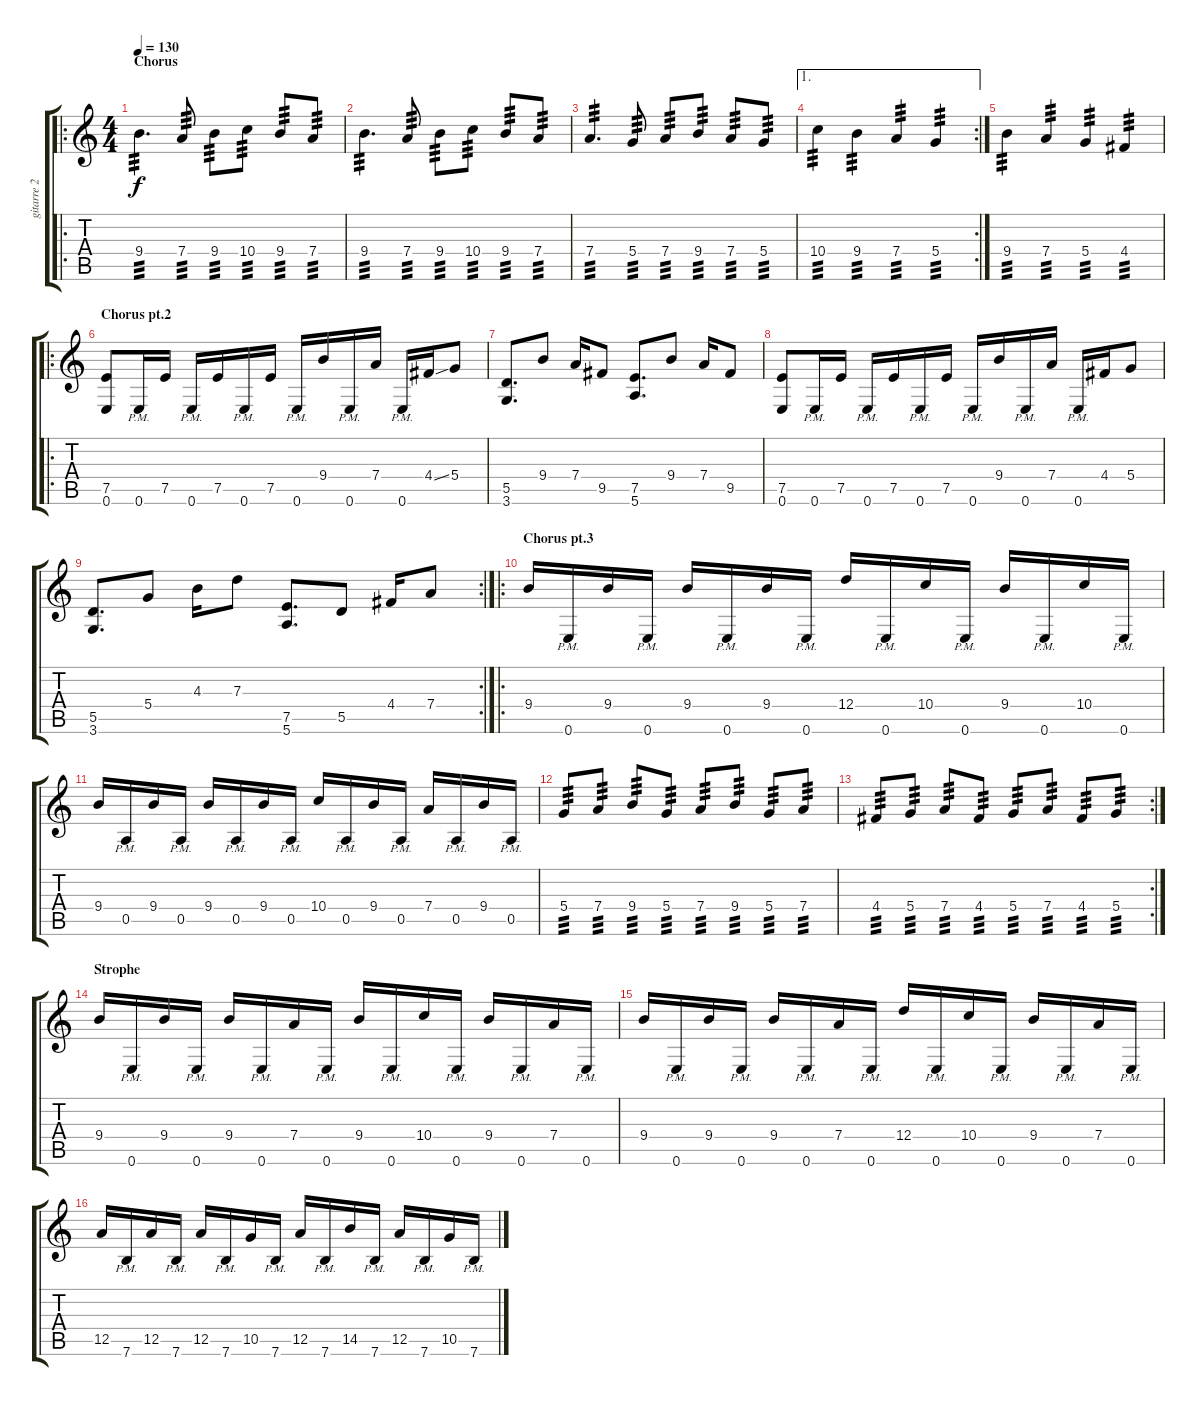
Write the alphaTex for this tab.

\track ("gitarre 2" "gitarre 2") {instrument distortionguitar}
\staff {score tabs}
\tuning (E4 B3 G3 D3 A2 E2) {hide}
\ro
\ts (4 4)
\section ("" "Chorus")
\tempo 130
\clef g2
\ks c
9.4.4{d tp 3 dy f} 7.4.8{tp 3} 9.4.8{tp 3} 10.4.8{tp 3} 9.4.8{tp 3} 7.4.8{tp 3} |
9.4.4{d tp 3} 7.4.8{tp 3} 9.4.8{tp 3} 10.4.8{tp 3} 9.4.8{tp 3} 7.4.8{tp 3} |
7.4.4{d tp 3} 5.4.8{tp 3} 7.4.8{tp 3} 9.4.8{tp 3} 7.4.8{tp 3} 5.4.8{tp 3} |
\ae 1
\rc 2
10.4.4{tp 3} 9.4.4{tp 3} 7.4.4{tp 3} 5.4.4{tp 3} |
9.4.4{tp 3} 7.4.4{tp 3} 5.4.4{tp 3} 4.4.4{tp 3} |
\ro
\section ("" "Chorus pt.2")
(7.5 0.6).8 0.6{pm}.16 7.5.16 0.6{pm}.16 7.5.16 0.6{pm}.16 7.5.16 0.6{pm}.16 9.4.16 0.6{pm}.16 7.4.16 0.6{pm}.16 4.4{ss}.16 5.4.8 |
(5.5 3.6).8{d} 9.4.8 7.4.16 9.5.8 (7.5 5.6).8{d} 9.4.8 7.4.16 9.5.8 |
(7.5 0.6).8 0.6{pm}.16 7.5.16 0.6{pm}.16 7.5.16 0.6{pm}.16 7.5.16 0.6{pm}.16 9.4.16 0.6{pm}.16 7.4.16 0.6{pm}.16 4.4.16 5.4.8 |
\rc 2
(5.5 3.6).8{d} 5.4.8 4.3.16 7.3.8 (7.5 5.6).8{d} 5.5.8 4.4.16 7.4.8 |
\ro
\section ("" "Chorus pt.3")
9.4.16 0.6{pm}.16 9.4.16 0.6{pm}.16 9.4.16 0.6{pm}.16 9.4.16 0.6{pm}.16 12.4.16 0.6{pm}.16 10.4.16 0.6{pm}.16 9.4.16 0.6{pm}.16 10.4.16 0.6{pm}.16 |
9.4.16 0.5{pm}.16 9.4.16 0.5{pm}.16 9.4.16 0.5{pm}.16 9.4.16 0.5{pm}.16 10.4.16 0.5{pm}.16 9.4.16 0.5{pm}.16 7.4.16 0.5{pm}.16 9.4.16 0.5{pm}.16 |
5.4.8{tp 3} 7.4.8{tp 3} 9.4.8{tp 3} 5.4.8{tp 3} 7.4.8{tp 3} 9.4.8{tp 3} 5.4.8{tp 3} 7.4.8{tp 3} |
\rc 2
4.4.8{tp 3} 5.4.8{tp 3} 7.4.8{tp 3} 4.4.8{tp 3} 5.4.8{tp 3} 7.4.8{tp 3} 4.4.8{tp 3} 5.4.8{tp 3} |
\section ("" "Strophe")
9.4.16 0.6{pm}.16 9.4.16 0.6{pm}.16 9.4.16 0.6{pm}.16 7.4.16 0.6{pm}.16 9.4.16 0.6{pm}.16 10.4.16 0.6{pm}.16 9.4.16 0.6{pm}.16 7.4.16 0.6{pm}.16 |
9.4.16 0.6{pm}.16 9.4.16 0.6{pm}.16 9.4.16 0.6{pm}.16 7.4.16 0.6{pm}.16 12.4.16 0.6{pm}.16 10.4.16 0.6{pm}.16 9.4.16 0.6{pm}.16 7.4.16 0.6{pm}.16 |
12.5.16 7.6{pm}.16 12.5.16 7.6{pm}.16 12.5.16 7.6{pm}.16 10.5.16 7.6{pm}.16 12.5.16 7.6{pm}.16 14.5.16 7.6{pm}.16 12.5.16 7.6{pm}.16 10.5.16 7.6{pm}.16
